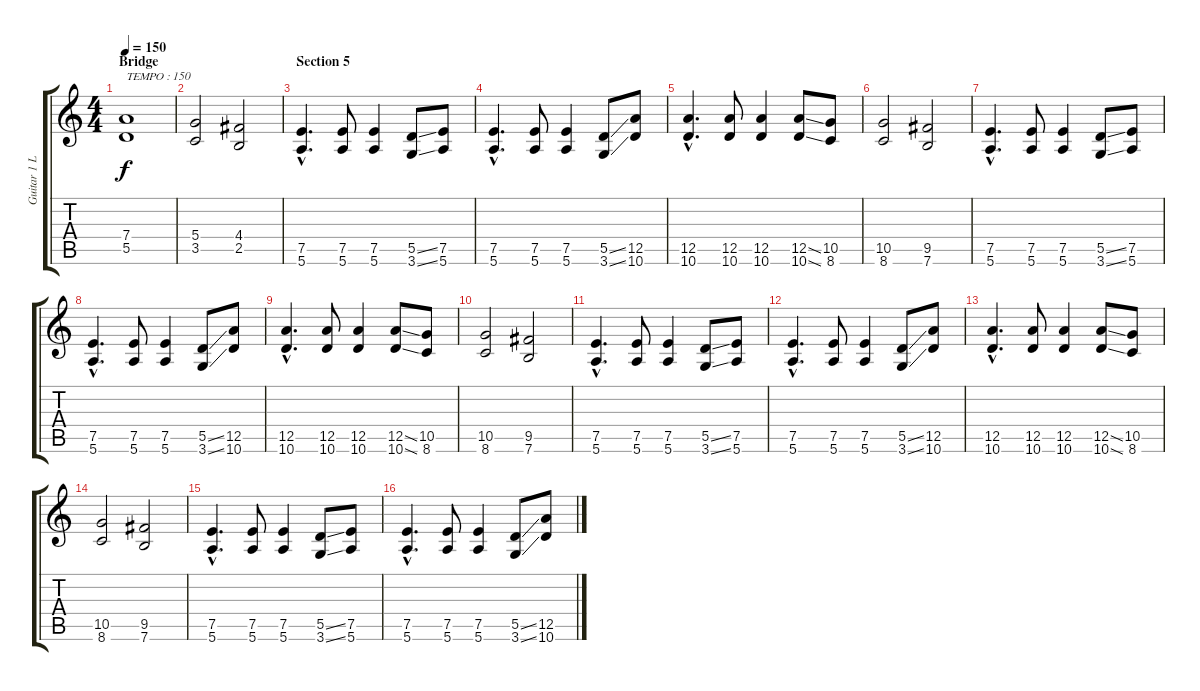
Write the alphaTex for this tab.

\track ("Guitar 1 LEFT" "Guitar 1 L") {instrument distortionguitar}
\staff {score tabs}
\tuning (E4 B3 G3 D3 A2 E2) {hide}
\ts (4 4)
\section ("" "Bridge")
\tempo 150
\clef g2
\ks c
(7.4 5.5).1{txt "TEMPO : 150" dy f} |
(5.4 3.5).2 (4.4 2.5).2 |
\section ("" "Section 5")
(7.5{hac} 5.6{hac}).4{d} (7.5 5.6).8 (7.5 5.6).4 (5.5{ss} 3.6{ss}).8 (7.5 5.6).8 |
(7.5{hac} 5.6{hac}).4{d} (7.5 5.6).8 (7.5 5.6).4 (5.5{ss} 3.6{ss}).8 (12.5 10.6).8 |
(12.5{hac} 10.6{hac}).4{d} (12.5 10.6).8 (12.5 10.6).4 (12.5{ss} 10.6{ss}).8 (10.5 8.6).8 |
(10.5 8.6).2 (9.5 7.6).2 |
(7.5{hac} 5.6{hac}).4{d} (7.5 5.6).8 (7.5 5.6).4 (5.5{ss} 3.6{ss}).8 (7.5 5.6).8 |
(7.5{hac} 5.6{hac}).4{d} (7.5 5.6).8 (7.5 5.6).4 (5.5{ss} 3.6{ss}).8 (12.5 10.6).8 |
(12.5{hac} 10.6{hac}).4{d} (12.5 10.6).8 (12.5 10.6).4 (12.5{ss} 10.6{ss}).8 (10.5 8.6).8 |
(10.5 8.6).2 (9.5 7.6).2 |
(7.5{hac} 5.6{hac}).4{d} (7.5 5.6).8 (7.5 5.6).4 (5.5{ss} 3.6{ss}).8 (7.5 5.6).8 |
(7.5{hac} 5.6{hac}).4{d} (7.5 5.6).8 (7.5 5.6).4 (5.5{ss} 3.6{ss}).8 (12.5 10.6).8 |
(12.5{hac} 10.6{hac}).4{d} (12.5 10.6).8 (12.5 10.6).4 (12.5{ss} 10.6{ss}).8 (10.5 8.6).8 |
(10.5 8.6).2 (9.5 7.6).2 |
(7.5{hac} 5.6{hac}).4{d} (7.5 5.6).8 (7.5 5.6).4 (5.5{ss} 3.6{ss}).8 (7.5 5.6).8 |
(7.5{hac} 5.6{hac}).4{d} (7.5 5.6).8 (7.5 5.6).4 (5.5{ss} 3.6{ss}).8 (12.5 10.6).8
